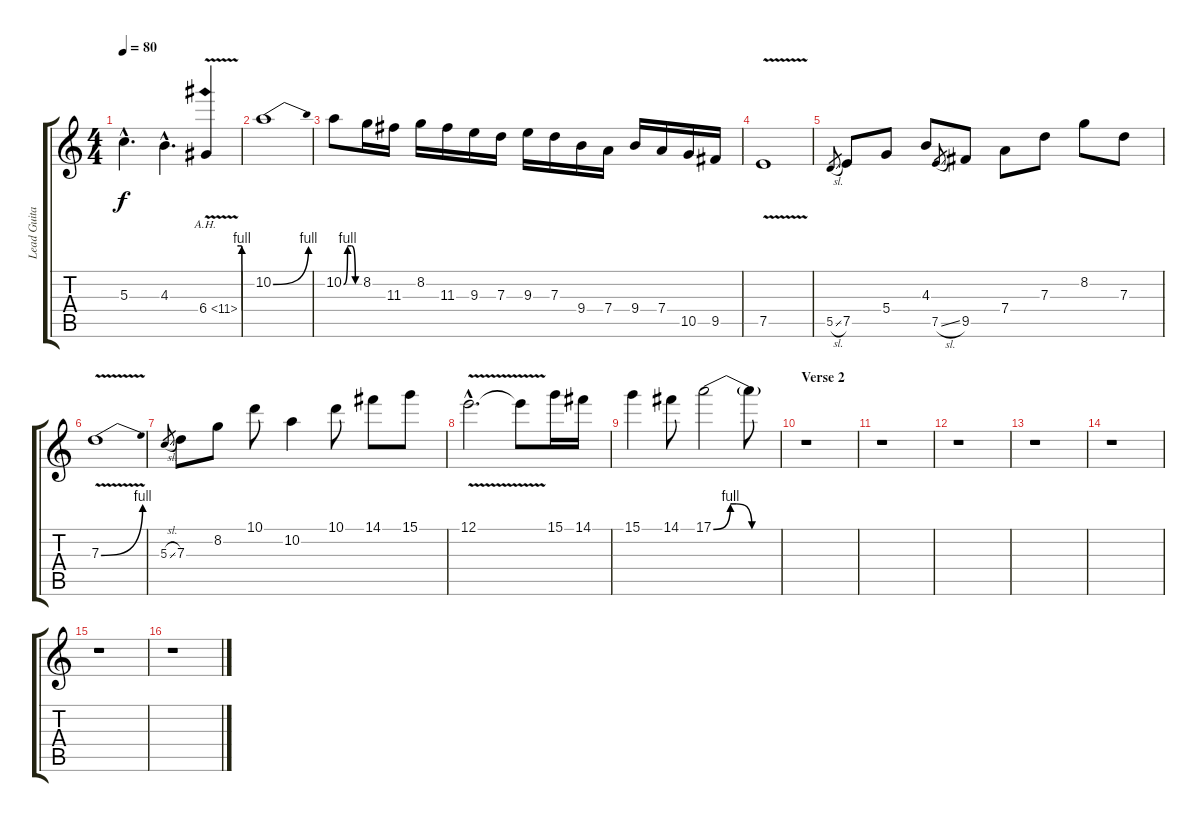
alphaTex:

\track ("Lead Guitar" "Lead Guita") {instrument distortionguitar}
\staff {score tabs}
\tuning (E4 B3 G3 D3 A2 E2) {hide}
\ts (4 4)
\tempo 80
\clef g2
\ks c
5.3{hac}.4{d dy f} 4.3{hac}.4{d} 6.4{be (custom 0 0 5 4 15 4 30 4 60 4) ah 5 v}.4 |
10.2{be (bend 0 0 60 4)}.1 |
10.2{be (custom 0 0 15 4 30 4 45 0 60 0)}.8 8.2.16 11.3.16 8.2.16 11.3.16 9.3.16 7.3.16 9.3.16 7.3.16 9.4.16 7.4.16 9.4.16 7.4.16 10.5.16 9.5.16 |
7.5{v}.1 |
5.5{sl}.8{gr} 7.5.8 5.4.8 4.3.8 7.5{sl}.8{gr} 9.5.8 7.4.8 7.3.8 8.2.8 7.3.8 |
7.3{be (bend 0 0 60 4) v}.1 |
5.3{sl}.8{gr} 7.3.8 8.2.8 10.1.8 10.2.4 10.1.8 14.1.8 15.1.8 |
12.1{v hac}.2{d} 12.1{t}.8 15.1.16 14.1.16 |
15.1.4 14.1.8 17.1{be (custom 0 0 15 4 20 4 34 0 45 0 60 0)}.2 17.1{t}.8 |
\section ("" "Verse 2")
r.1 |
r.1 |
r.1 |
r.1 |
r.1 |
r.1 |
r.1
